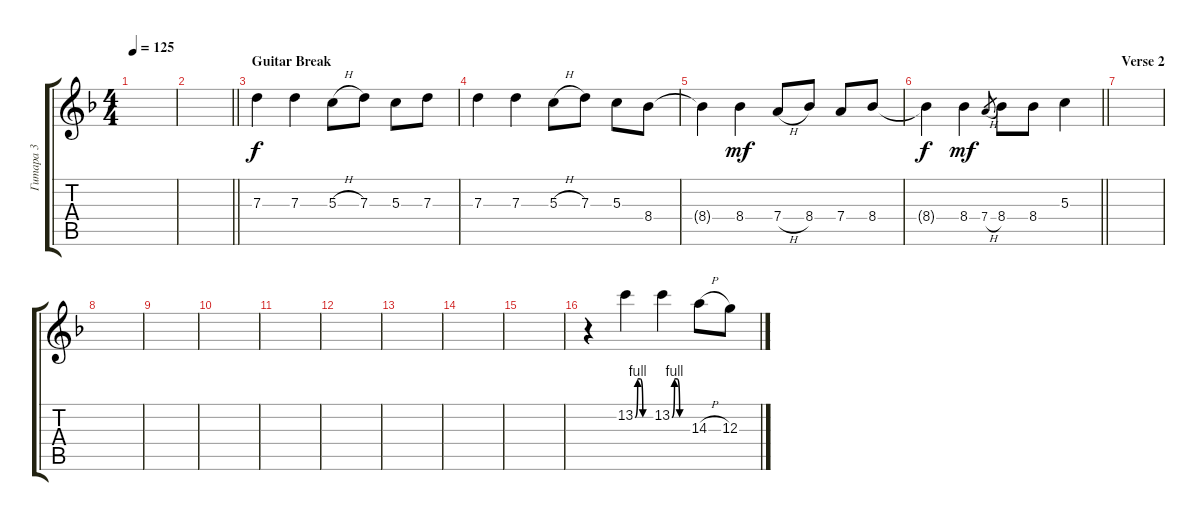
\track ("Гитара 3" "Гитара 3") {instrument distortionguitar}
\staff {score tabs}
\tuning (E4 B3 G3 D3 A2 E2) {hide}
\ts (4 4)
\tempo 125
\clef g2
\ks dminor
|
\barLineRight lightlight
|
\section ("" "Guitar Break")
7.3.4 7.3.4 5.3{h}.8 7.3.8 5.3.8 7.3.8 |
7.3.4 7.3.4 5.3{h}.8 7.3.8 5.3.8 8.4.8 |
8.4{t}.4{dy f} 8.4.4{dy mf} 7.4{h}.8 8.4.8 7.4.8 8.4.8 |
\barLineRight lightlight
8.4{t}.4{dy f} 8.4.4{dy mf} 7.4{h}.8{gr} 8.4.8 8.4.8 5.3.4 |
\section ("" "Verse 2")
|
|
|
|
|
|
|
|
|
r.4 13.2{be (custom 0 0 10 4 20 4 30 0 60 0)}.4 13.2{be (custom 0 0 10 4 20 4 30 0 60 0)}.4 14.3{h}.8 12.3.8
